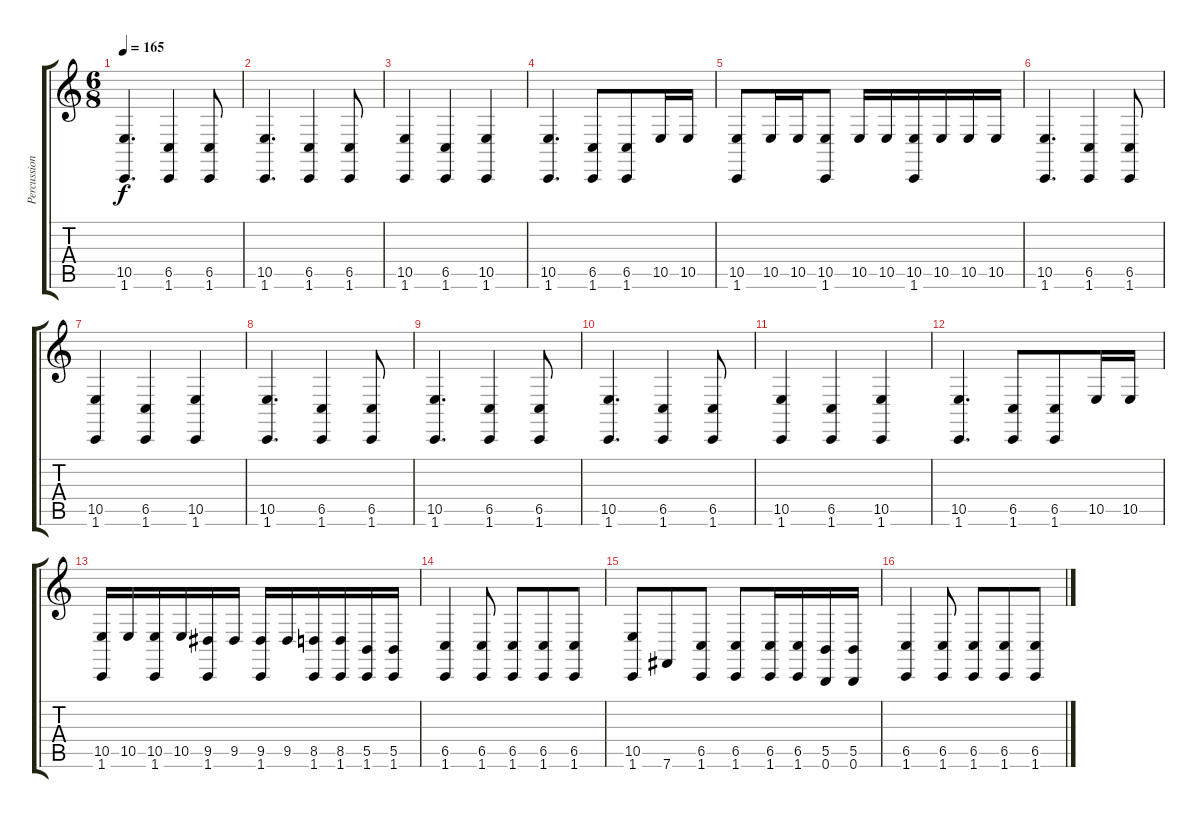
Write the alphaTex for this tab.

\track ("Percussion" "Percussion") {instrument timpani}
\staff {score tabs}
\tuning (Db4 Ab3 E3 B2 Gb2 B1) {hide}
\ts (6 8)
\tempo 165
\clef g2
\ks c
(10.5 1.6).4{d dy f} (6.5 1.6).4 (6.5 1.6).8 |
(10.5 1.6).4{d} (6.5 1.6).4 (6.5 1.6).8 |
(10.5 1.6).4 (6.5 1.6).4 (10.5 1.6).4 |
(10.5 1.6).4{d} (6.5 1.6).8 (6.5 1.6).8 10.5.16 10.5.16 |
(10.5 1.6).8 10.5.16 10.5.16 (10.5 1.6).8 10.5.16 10.5.16 (10.5 1.6).16 10.5.16 10.5.16 10.5.16 |
(10.5 1.6).4{d} (6.5 1.6).4 (6.5 1.6).8 |
(10.5 1.6).4 (6.5 1.6).4 (10.5 1.6).4 |
(10.5 1.6).4{d} (6.5 1.6).4 (6.5 1.6).8 |
(10.5 1.6).4{d} (6.5 1.6).4 (6.5 1.6).8 |
(10.5 1.6).4{d} (6.5 1.6).4 (6.5 1.6).8 |
(10.5 1.6).4 (6.5 1.6).4 (10.5 1.6).4 |
(10.5 1.6).4{d} (6.5 1.6).8 (6.5 1.6).8 10.5.16 10.5.16 |
(10.5 1.6).16 10.5.16 (10.5 1.6).16 10.5.16 (9.5 1.6).16 9.5.16 (9.5 1.6).16 9.5.16 (8.5 1.6).16 (8.5 1.6).16 (5.5 1.6).16 (5.5 1.6).16 |
(6.5 1.6).4 (6.5 1.6).8 (6.5 1.6).8 (6.5 1.6).8 (6.5 1.6).8 |
(10.5 1.6).8 7.6.8 (6.5 1.6).8 (6.5 1.6).8 (6.5 1.6).16 (6.5 1.6).16 (5.5 0.6).16 (5.5 0.6).16 |
(6.5 1.6).4 (6.5 1.6).8 (6.5 1.6).8 (6.5 1.6).8 (6.5 1.6).8
